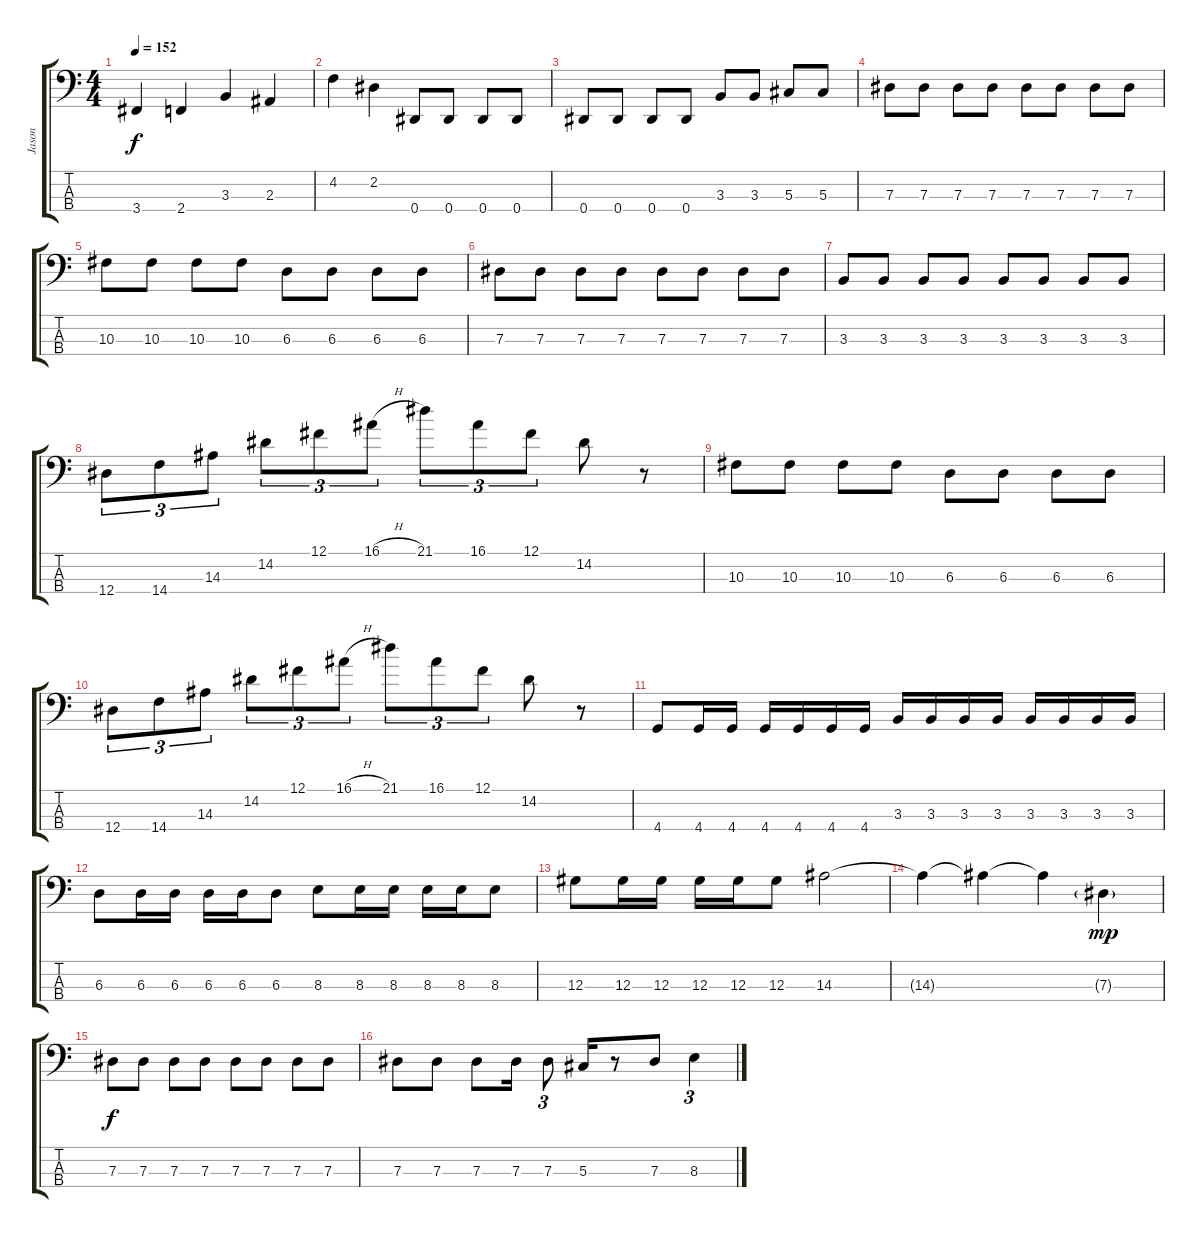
\track ("Jason" "Jason") {instrument fretlessbass}
\staff {score tabs}
\tuning (Gb2 Db2 Ab1 Eb1) {hide}
\ts (4 4)
\tempo 152
\clef f4
\ks c
3.4.4{dy f} 2.4.4 3.3.4 2.3.4 |
4.2.4 2.2.4 0.4.8 0.4.8 0.4.8 0.4.8 |
0.4.8 0.4.8 0.4.8 0.4.8 3.3.8 3.3.8 5.3.8 5.3.8 |
7.3.8 7.3.8 7.3.8 7.3.8 7.3.8 7.3.8 7.3.8 7.3.8 |
10.3.8 10.3.8 10.3.8 10.3.8 6.3.8 6.3.8 6.3.8 6.3.8 |
7.3.8 7.3.8 7.3.8 7.3.8 7.3.8 7.3.8 7.3.8 7.3.8 |
3.3.8 3.3.8 3.3.8 3.3.8 3.3.8 3.3.8 3.3.8 3.3.8 |
12.4.8{tu (3 2)} 14.4.8{tu (3 2)} 14.3.8{tu (3 2)} 14.2.8{tu (3 2)} 12.1.8{tu (3 2)} 16.1{h}.8{tu (3 2)} 21.1.8{tu (3 2)} 16.1.8{tu (3 2)} 12.1.8{tu (3 2)} 14.2.8 r.8 |
10.3.8 10.3.8 10.3.8 10.3.8 6.3.8 6.3.8 6.3.8 6.3.8 |
12.4.8{tu (3 2)} 14.4.8{tu (3 2)} 14.3.8{tu (3 2)} 14.2.8{tu (3 2)} 12.1.8{tu (3 2)} 16.1{h}.8{tu (3 2)} 21.1.8{tu (3 2)} 16.1.8{tu (3 2)} 12.1.8{tu (3 2)} 14.2.8 r.8 |
4.4.8 4.4.16 4.4.16 4.4.16 4.4.16 4.4.16 4.4.16 3.3.16 3.3.16 3.3.16 3.3.16 3.3.16 3.3.16 3.3.16 3.3.16 |
6.3.8 6.3.16 6.3.16 6.3.16 6.3.16 6.3.8 8.3.8 8.3.16 8.3.16 8.3.16 8.3.16 8.3.8 |
12.3.8 12.3.16 12.3.16 12.3.16 12.3.16 12.3.8 14.3.2 |
14.3{t}.4 14.3{t}.4 14.3{t}.4 7.3{g}.4{dy mp} |
7.3.8{dy f} 7.3.8 7.3.8 7.3.8 7.3.8 7.3.8 7.3.8 7.3.8 |
7.3.8 7.3.8 7.3.8 7.3.16 7.3.8{tu (3 2)} 5.3.16 r.8 7.3.8 8.3.4{tu (3 2)}
